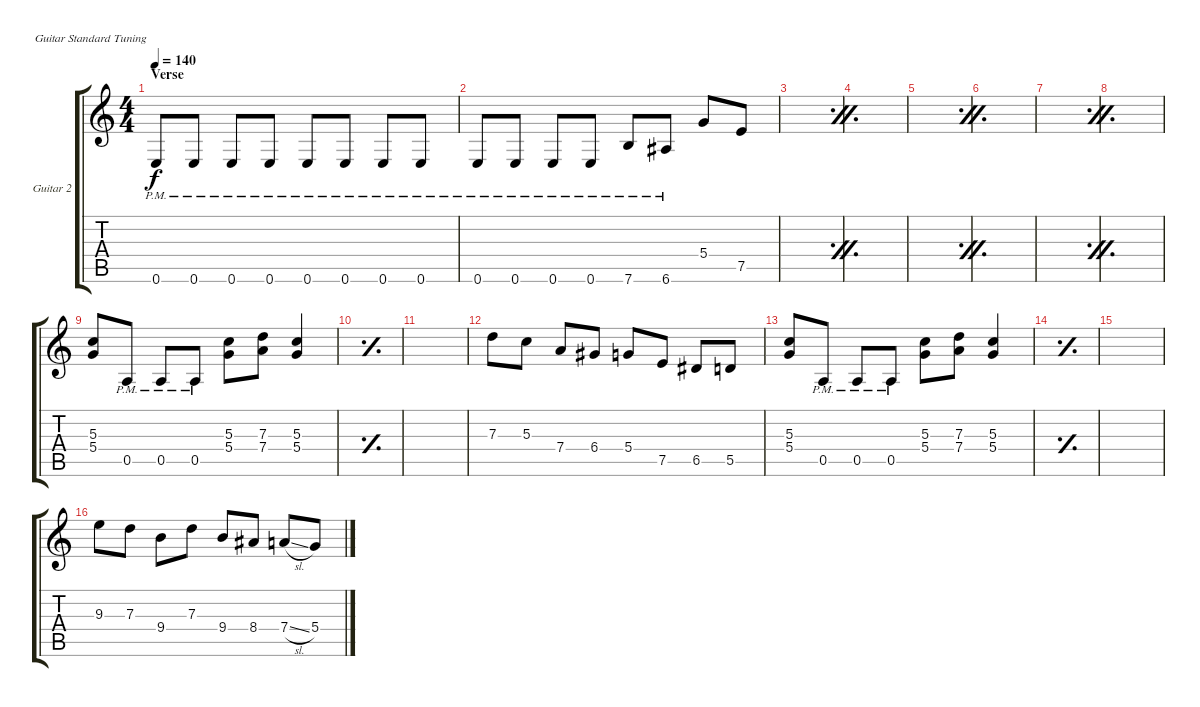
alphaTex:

\defaultSystemsLayout 4
\bracketExtendMode groupsimilarinstruments
\firstSystemTrackNameOrientation horizontal
\otherSystemsTrackNameOrientation horizontal
\track ("Guitar 2" "Guitar 2") {instrument distortionguitar}
\staff {score tabs}
\tuning (E4 B3 G3 D3 A2 E2)
\ts (4 4)
\section ("" "Verse")
\tempo 140
\clef g2
\scale
0.333333
\ks c
0.6{pm}.8{dy f} 0.6{pm}.8 0.6{pm}.8 0.6{pm}.8 0.6{pm}.8 0.6{pm}.8 0.6{pm}.8 0.6{pm}.8 |
\scale
0.333333 0.6{pm}.8 0.6{pm}.8 0.6{pm}.8 0.6{pm}.8 7.6{pm}.8 6.6{pm}.8 5.4.8 7.5.8 |
\simile firstofdouble
\scale
0.333333 |
\simile secondofdouble
\scale
0.333333 |
\simile firstofdouble
\scale
0.333333 |
\simile secondofdouble
\scale
0.333333 |
\simile firstofdouble
\scale
0.333333 |
\simile secondofdouble
\scale
0.333333 |
\simile none
\scale
0.333333 (5.3 5.4).8 0.5{pm}.8 0.5{pm}.8 0.5{pm}.8 (5.3 5.4).8 (7.3 7.4).8 (5.3 5.4).4 |
\simile simple
\scale
0.333333 |
\scale
0.333333 |
\simile none
\scale
0.333333 7.3.8 5.3.8 7.4.8 6.4.8 5.4.8 7.5.8 6.5.8 5.5.8 |
\scale
0.333333 (5.3 5.4).8 0.5{pm}.8 0.5{pm}.8 0.5{pm}.8 (5.3 5.4).8 (7.3 7.4).8 (5.3 5.4).4 |
\simile simple
\scale
0.333333 |
\scale
0.333333 |
\simile none
\scale
0.333333 9.3.8 7.3.8 9.4.8 7.3.8 9.4.8 8.4.8 7.4{sl}.8 5.4.8
